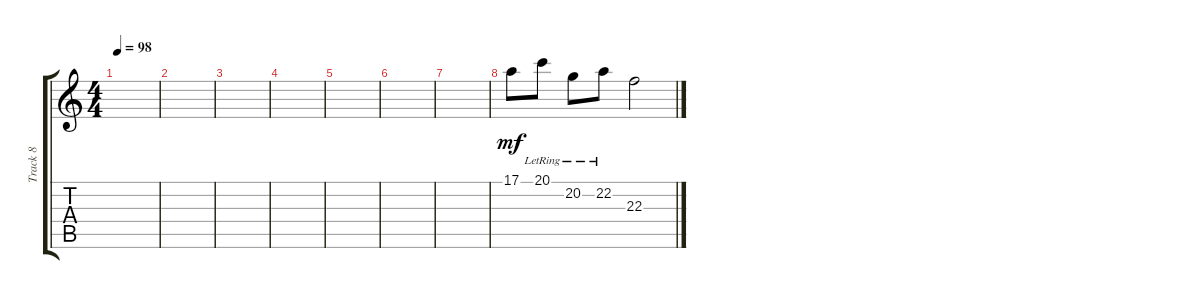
\track ("Track 8" "Track 8") {instrument musicbox}
\staff {score tabs}
\tuning (E4 B3 G3 D3 A2 E2) {hide}
\ts (4 4)
\tempo 98
\clef g2
\ks c
|
|
|
|
|
|
|
17.1.8{dy mf} 20.1{lr}.8 20.2{lr}.8 22.2{lr}.8 22.3.2
